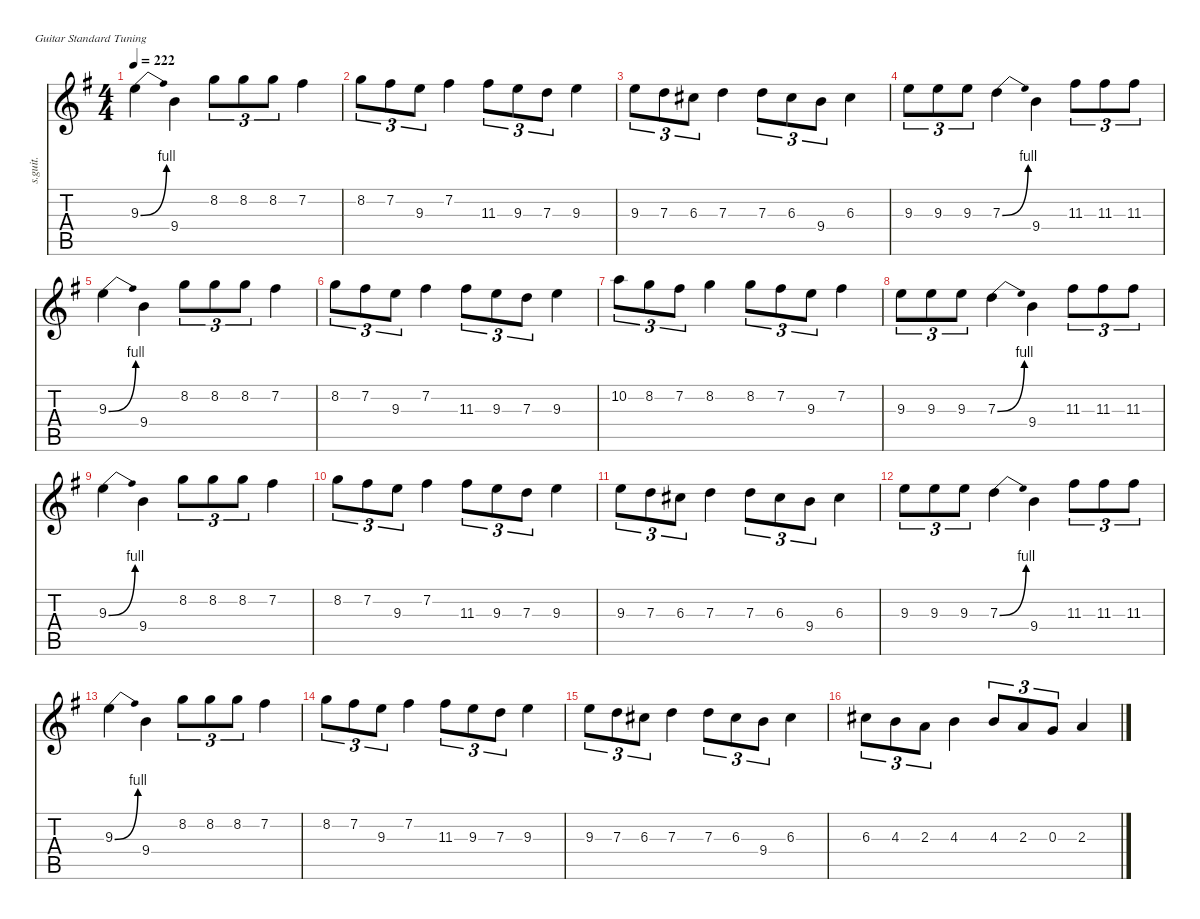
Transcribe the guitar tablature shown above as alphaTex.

\defaultSystemsLayout 4
\hideDynamics
\bracketExtendMode nobrackets
\otherSystemsTrackNameOrientation horizontal
\track ("Guitar 2" "s.guit.") {defaultSystemsLayout 32 instrument electricguitarclean}
\staff {score tabs}
\tuning (E4 B3 G3 D3 A2 E2)
\ts (4 4)
\tempo 222
\clef g2
\ks eminor
9.3{be (bend 0 0 30 4) acc forcenatural}.4{dy f beam Down} 9.4{acc forcenatural}.4{beam Down} 8.2{acc forcenatural}.8{tu (3 2) beam Down} 8.2{acc forcenatural}.8{tu (3 2) beam Down} 8.2{acc forcenatural}.8{tu (3 2) beam Down} 7.2{acc #}.4{beam Down} |
8.2{acc forcenatural}.8{tu (3 2) beam Down} 7.2{acc #}.8{tu (3 2) beam Down} 9.3{acc forcenatural}.8{tu (3 2) beam Down} 7.2{acc #}.4{beam Down} 11.3{acc #}.8{tu (3 2) beam Down} 9.3{acc forcenatural}.8{tu (3 2) beam Down} 7.3{acc forcenatural}.8{tu (3 2) beam Down} 9.3{acc forcenatural}.4{beam Down} |
9.3{acc forcenatural}.8{tu (3 2) beam Down} 7.3{acc forcenatural}.8{tu (3 2) beam Down} 6.3{acc #}.8{tu (3 2) beam Down} 7.3{acc forcenatural}.4{beam Down} 7.3{acc forcenatural}.8{tu (3 2) beam Down} 6.3{acc #}.8{tu (3 2) beam Down} 9.4{acc forcenatural}.8{tu (3 2) beam Down} 6.3{acc #}.4{beam Down} |
9.3{acc forcenatural}.8{tu (3 2) beam Down} 9.3{acc forcenatural}.8{tu (3 2) beam Down} 9.3{acc forcenatural}.8{tu (3 2) beam Down} 7.3{be (bend 0 0 30 4) acc forcenatural}.4{beam Down} 9.4{acc forcenatural}.4{beam Down} 11.3{acc #}.8{tu (3 2) beam Down} 11.3{acc #}.8{tu (3 2) beam Down} 11.3{acc #}.8{tu (3 2) beam Down} |
9.3{be (bend 0 0 30 4) acc forcenatural}.4{beam Down} 9.4{acc forcenatural}.4{beam Down} 8.2{acc forcenatural}.8{tu (3 2) beam Down} 8.2{acc forcenatural}.8{tu (3 2) beam Down} 8.2{acc forcenatural}.8{tu (3 2) beam Down} 7.2{acc #}.4{beam Down} |
8.2{acc forcenatural}.8{tu (3 2) beam Down} 7.2{acc #}.8{tu (3 2) beam Down} 9.3{acc forcenatural}.8{tu (3 2) beam Down} 7.2{acc #}.4{beam Down} 11.3{acc #}.8{tu (3 2) beam Down} 9.3{acc forcenatural}.8{tu (3 2) beam Down} 7.3{acc forcenatural}.8{tu (3 2) beam Down} 9.3{acc forcenatural}.4{beam Down} |
10.2{acc forcenatural}.8{tu (3 2) beam Down} 8.2{acc forcenatural}.8{tu (3 2) beam Down} 7.2{acc #}.8{tu (3 2) beam Down} 8.2{acc forcenatural}.4{beam Down} 8.2{acc forcenatural}.8{tu (3 2) beam Down} 7.2{acc #}.8{tu (3 2) beam Down} 9.3{acc forcenatural}.8{tu (3 2) beam Down} 7.2{acc #}.4{beam Down} |
9.3{acc forcenatural}.8{tu (3 2) beam Down} 9.3{acc forcenatural}.8{tu (3 2) beam Down} 9.3{acc forcenatural}.8{tu (3 2) beam Down} 7.3{be (bend 0 0 30 4) acc forcenatural}.4{beam Down} 9.4{acc forcenatural}.4{beam Down} 11.3{acc #}.8{tu (3 2) beam Down} 11.3{acc #}.8{tu (3 2) beam Down} 11.3{acc #}.8{tu (3 2) beam Down} |
9.3{be (bend 0 0 30 4) acc forcenatural}.4{beam Down} 9.4{acc forcenatural}.4{beam Down} 8.2{acc forcenatural}.8{tu (3 2) beam Down} 8.2{acc forcenatural}.8{tu (3 2) beam Down} 8.2{acc forcenatural}.8{tu (3 2) beam Down} 7.2{acc #}.4{beam Down} |
8.2{acc forcenatural}.8{tu (3 2) beam Down} 7.2{acc #}.8{tu (3 2) beam Down} 9.3{acc forcenatural}.8{tu (3 2) beam Down} 7.2{acc #}.4{beam Down} 11.3{acc #}.8{tu (3 2) beam Down} 9.3{acc forcenatural}.8{tu (3 2) beam Down} 7.3{acc forcenatural}.8{tu (3 2) beam Down} 9.3{acc forcenatural}.4{beam Down} |
9.3{acc forcenatural}.8{tu (3 2) beam Down} 7.3{acc forcenatural}.8{tu (3 2) beam Down} 6.3{acc #}.8{tu (3 2) beam Down} 7.3{acc forcenatural}.4{beam Down} 7.3{acc forcenatural}.8{tu (3 2) beam Down} 6.3{acc #}.8{tu (3 2) beam Down} 9.4{acc forcenatural}.8{tu (3 2) beam Down} 6.3{acc #}.4{beam Down} |
9.3{acc forcenatural}.8{tu (3 2) beam Down} 9.3{acc forcenatural}.8{tu (3 2) beam Down} 9.3{acc forcenatural}.8{tu (3 2) beam Down} 7.3{be (bend 0 0 30 4) acc forcenatural}.4{beam Down} 9.4{acc forcenatural}.4{beam Down} 11.3{acc #}.8{tu (3 2) beam Down} 11.3{acc #}.8{tu (3 2) beam Down} 11.3{acc #}.8{tu (3 2) beam Down} |
9.3{be (bend 0 0 30 4) acc forcenatural}.4{beam Down} 9.4{acc forcenatural}.4{beam Down} 8.2{acc forcenatural}.8{tu (3 2) beam Down} 8.2{acc forcenatural}.8{tu (3 2) beam Down} 8.2{acc forcenatural}.8{tu (3 2) beam Down} 7.2{acc #}.4{beam Down} |
8.2{acc forcenatural}.8{tu (3 2) beam Down} 7.2{acc #}.8{tu (3 2) beam Down} 9.3{acc forcenatural}.8{tu (3 2) beam Down} 7.2{acc #}.4{beam Down} 11.3{acc #}.8{tu (3 2) beam Down} 9.3{acc forcenatural}.8{tu (3 2) beam Down} 7.3{acc forcenatural}.8{tu (3 2) beam Down} 9.3{acc forcenatural}.4{beam Down} |
9.3{acc forcenatural}.8{tu (3 2) beam Down} 7.3{acc forcenatural}.8{tu (3 2) beam Down} 6.3{acc #}.8{tu (3 2) beam Down} 7.3{acc forcenatural}.4{beam Down} 7.3{acc forcenatural}.8{tu (3 2) beam Down} 6.3{acc #}.8{tu (3 2) beam Down} 9.4{acc forcenatural}.8{tu (3 2) beam Down} 6.3{acc #}.4{beam Down} |
6.3{acc #}.8{tu (3 2) beam Down} 4.3{acc forcenatural}.8{tu (3 2) beam Down} 2.3{acc forcenatural}.8{tu (3 2) beam Down} 4.3{acc forcenatural}.4{beam Down} 4.3{acc forcenatural}.8{tu (3 2) beam Up} 2.3{acc forcenatural}.8{tu (3 2) beam Up} 0.3{acc forcenatural}.8{tu (3 2) beam Up} 2.3{acc forcenatural}.4{beam Up}
